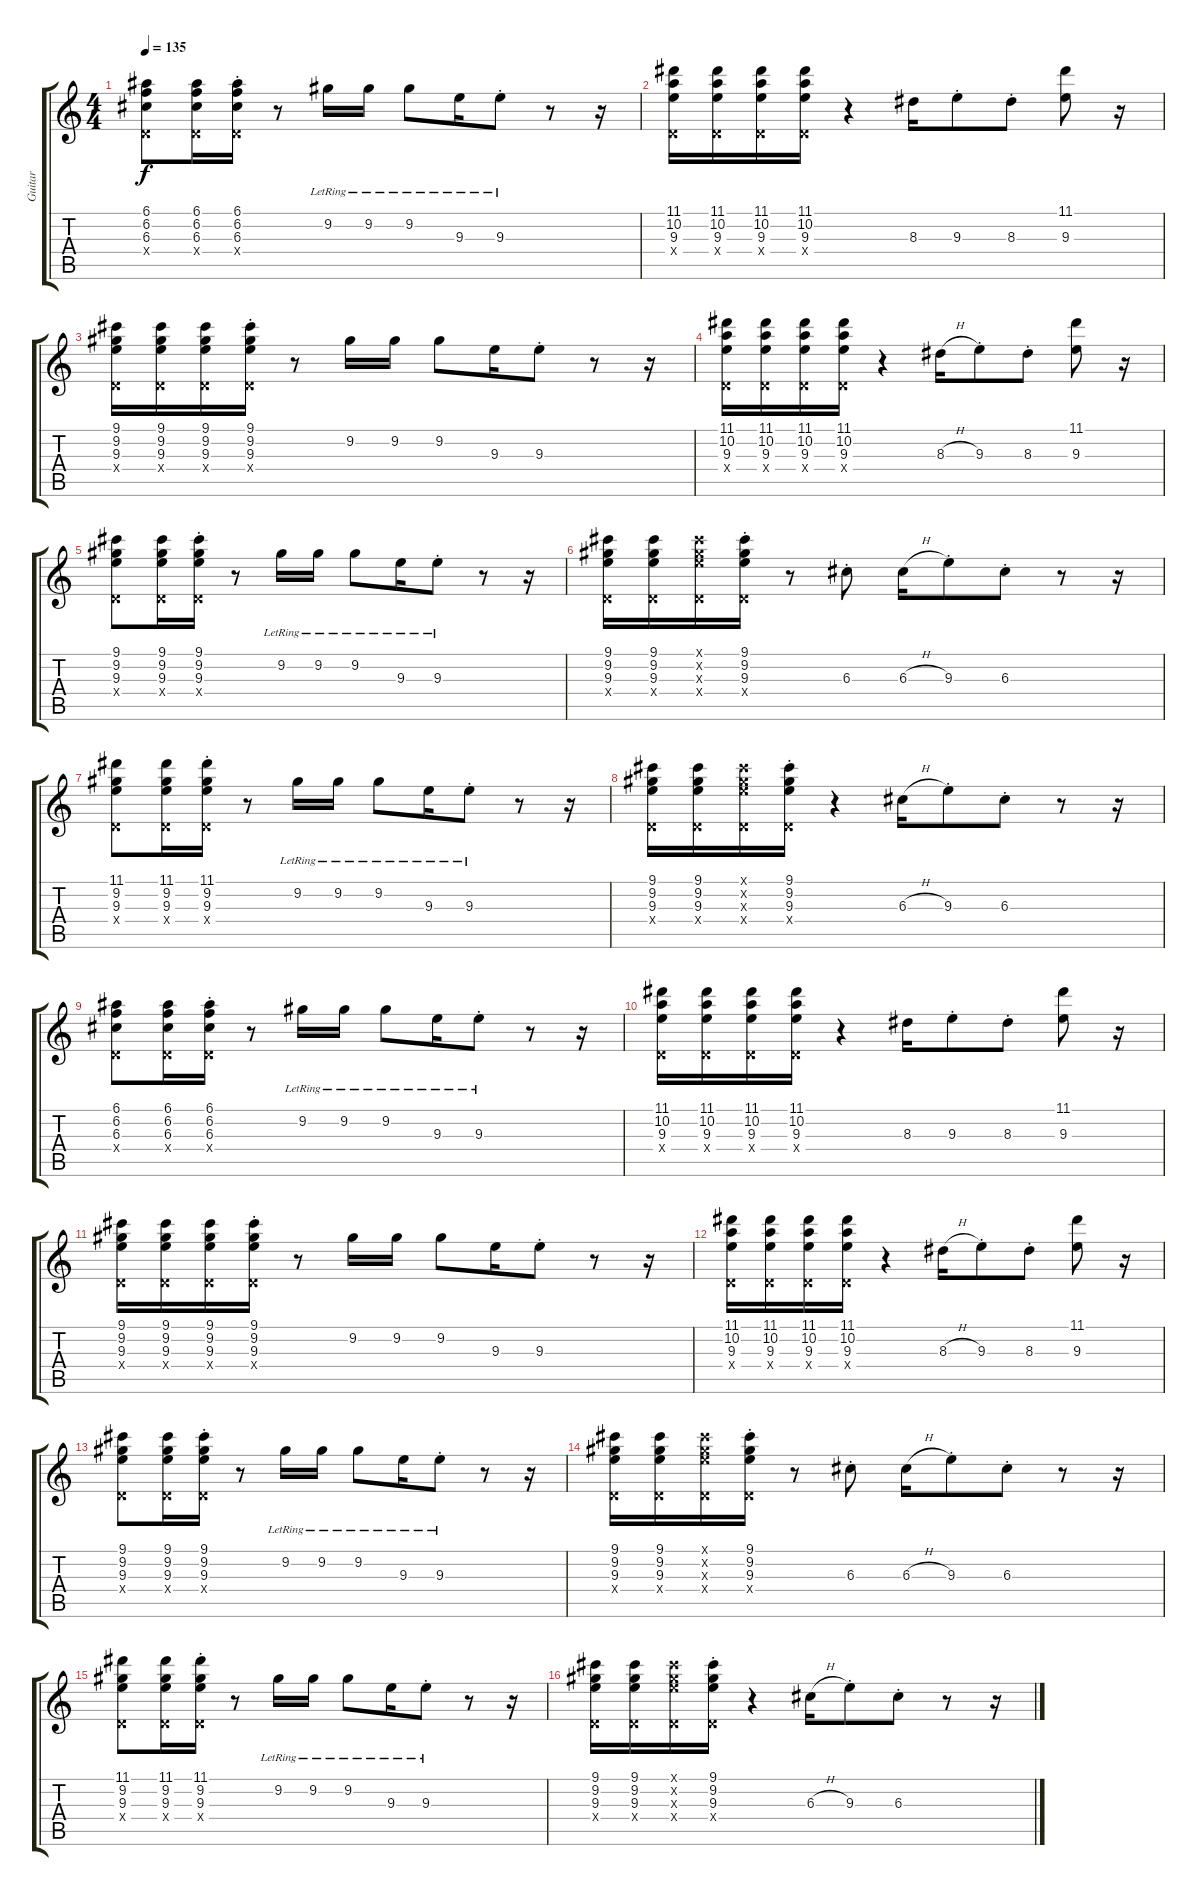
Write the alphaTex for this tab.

\track ("Guitar" "Guitar") {instrument electricguitarclean}
\staff {score tabs}
\tuning (E4 B3 G3 D3 A2 E2) {hide}
\ts (4 4)
\tempo 135
\clef g2
\ks c
(6.1 6.2 6.3 0.4{x}).8{dy f} (6.1 6.2 6.3 0.4{x}).16 (6.1{st} 6.2{st} 6.3{st} 0.4{x}).16 r.8 9.2{lr}.16 9.2{lr}.16 9.2{lr}.8 9.3{lr}.16 9.3{st lr}.8 r.8 r.16 |
(11.1 10.2 9.3 0.4{x}).16 (11.1 10.2 9.3 0.4{x}).16 (11.1 10.2 9.3 0.4{x}).16 (11.1 10.2 9.3 0.4{x}).16 r.4 8.3.16 9.3{st}.8 8.3{st}.8 (11.1 9.3).8 r.16 |
(9.1 9.2 9.3 0.4{x}).16 (9.1 9.2 9.3 0.4{x}).16 (9.1 9.2 9.3 0.4{x}).16 (9.1 9.2 9.3{st} 0.4{x}).16 r.8 9.2.16 9.2.16 9.2.8 9.3.16 9.3{st}.8 r.8 r.16 |
(11.1 10.2 9.3 0.4{x}).16 (11.1 10.2 9.3 0.4{x}).16 (11.1 10.2 9.3 0.4{x}).16 (11.1 10.2 9.3 0.4{x}).16 r.4 8.3{h}.16 9.3{st}.8 8.3{st}.8 (11.1 9.3).8 r.16 |
(9.1 9.2 9.3 0.4{x}).8 (9.1 9.2 9.3 0.4{x}).16 (9.1{st} 9.2{st} 9.3{st} 0.4{x}).16 r.8 9.2{lr}.16 9.2{lr}.16 9.2{lr}.8 9.3{lr}.16 9.3{st lr}.8 r.8 r.16 |
(9.1 9.2 9.3 0.4{x}).16 (9.1 9.2 9.3 0.4{x}).16 (9.1{x} 9.2{x} 9.3{x} 0.4{x}).16 (9.1{st} 9.2{st} 9.3{st} 0.4{x}).16 r.8 6.3{st}.8 6.3{h}.16 9.3{st}.8 6.3{st}.8 r.8 r.16 |
(11.1 9.2 9.3 0.4{x}).8 (11.1 9.2 9.3 0.4{x}).16 (11.1{st} 9.2{st} 9.3{st} 0.4{x}).16 r.8 9.2{lr}.16 9.2{lr}.16 9.2{lr}.8 9.3{lr}.16 9.3{st lr}.8 r.8 r.16 |
(9.1 9.2 9.3 0.4{x}).16 (9.1 9.2 9.3 0.4{x}).16 (9.1{x} 9.2{x} 9.3{x} 0.4{x}).16 (9.1{st} 9.2{st} 9.3{st} 0.4{x}).16 r.4 6.3{h}.16 9.3{st}.8 6.3{st}.8 r.8 r.16 |
(6.1 6.2 6.3 0.4{x}).8 (6.1 6.2 6.3 0.4{x}).16 (6.1{st} 6.2{st} 6.3{st} 0.4{x}).16 r.8 9.2{lr}.16 9.2{lr}.16 9.2{lr}.8 9.3{lr}.16 9.3{st lr}.8 r.8 r.16 |
(11.1 10.2 9.3 0.4{x}).16 (11.1 10.2 9.3 0.4{x}).16 (11.1 10.2 9.3 0.4{x}).16 (11.1 10.2 9.3 0.4{x}).16 r.4 8.3.16 9.3{st}.8 8.3{st}.8 (11.1 9.3).8 r.16 |
(9.1 9.2 9.3 0.4{x}).16 (9.1 9.2 9.3 0.4{x}).16 (9.1 9.2 9.3 0.4{x}).16 (9.1 9.2 9.3{st} 0.4{x}).16 r.8 9.2.16 9.2.16 9.2.8 9.3.16 9.3{st}.8 r.8 r.16 |
(11.1 10.2 9.3 0.4{x}).16 (11.1 10.2 9.3 0.4{x}).16 (11.1 10.2 9.3 0.4{x}).16 (11.1 10.2 9.3 0.4{x}).16 r.4 8.3{h}.16 9.3{st}.8 8.3{st}.8 (11.1 9.3).8 r.16 |
(9.1 9.2 9.3 0.4{x}).8{volume 6} (9.1 9.2 9.3 0.4{x}).16 (9.1{st} 9.2{st} 9.3{st} 0.4{x}).16 r.8 9.2{lr}.16 9.2{lr}.16 9.2{lr}.8 9.3{lr}.16 9.3{st lr}.8 r.8 r.16 |
(9.1 9.2 9.3 0.4{x}).16{volume 6} (9.1 9.2 9.3 0.4{x}).16 (9.1{x} 9.2{x} 9.3{x} 0.4{x}).16 (9.1{st} 9.2{st} 9.3{st} 0.4{x}).16 r.8 6.3{st}.8 6.3{h}.16 9.3{st}.8 6.3{st}.8 r.8 r.16 |
(11.1 9.2 9.3 0.4{x}).8{volume 6} (11.1 9.2 9.3 0.4{x}).16 (11.1{st} 9.2{st} 9.3{st} 0.4{x}).16 r.8 9.2{lr}.16 9.2{lr}.16 9.2{lr}.8 9.3{lr}.16 9.3{st lr}.8 r.8 r.16 |
(9.1 9.2 9.3 0.4{x}).16{volume 6} (9.1 9.2 9.3 0.4{x}).16 (9.1{x} 9.2{x} 9.3{x} 0.4{x}).16 (9.1{st} 9.2{st} 9.3{st} 0.4{x}).16 r.4 6.3{h}.16 9.3{st}.8 6.3{st}.8 r.8 r.16
